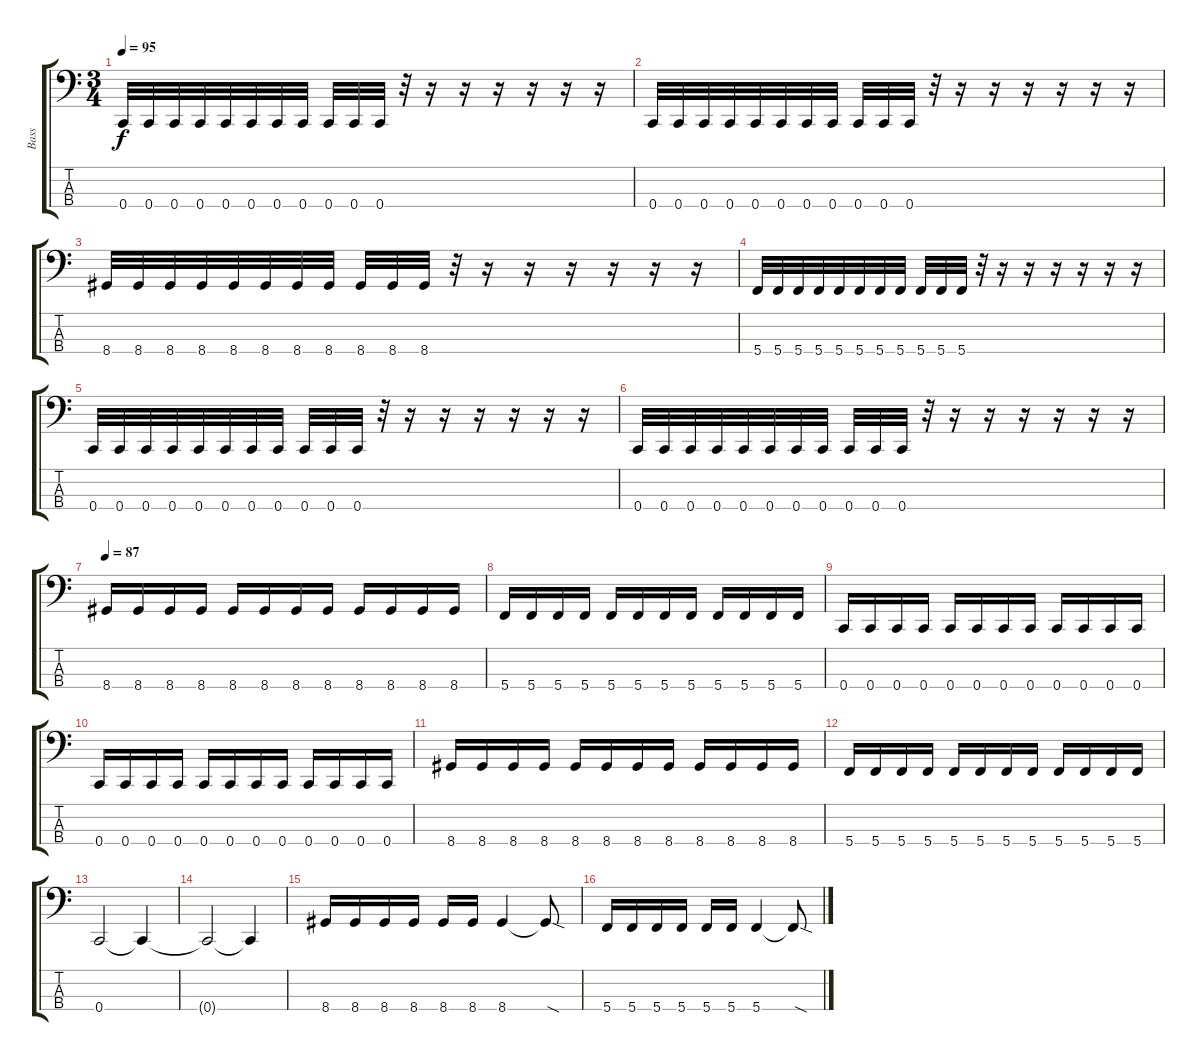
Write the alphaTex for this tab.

\track ("Bass" "Bass") {instrument electricbassfinger}
\staff {score tabs}
\tuning (Eb2 Bb1 F1 C1) {hide}
\ts (3 4)
\tempo 95
\clef f4
\ks c
0.4.32{dy f} 0.4.32 0.4.32 0.4.32 0.4.32 0.4.32 0.4.32 0.4.32 0.4.32 0.4.32 0.4.32 r.32 r.16 r.16 r.16 r.16 r.16 r.16 |
0.4.32 0.4.32 0.4.32 0.4.32 0.4.32 0.4.32 0.4.32 0.4.32 0.4.32 0.4.32 0.4.32 r.32 r.16 r.16 r.16 r.16 r.16 r.16 |
8.4.32 8.4.32 8.4.32 8.4.32 8.4.32 8.4.32 8.4.32 8.4.32 8.4.32 8.4.32 8.4.32 r.32 r.16 r.16 r.16 r.16 r.16 r.16 |
5.4.32 5.4.32 5.4.32 5.4.32 5.4.32 5.4.32 5.4.32 5.4.32 5.4.32 5.4.32 5.4.32 r.32 r.16 r.16 r.16 r.16 r.16 r.16 |
0.4.32 0.4.32 0.4.32 0.4.32 0.4.32 0.4.32 0.4.32 0.4.32 0.4.32 0.4.32 0.4.32 r.32 r.16 r.16 r.16 r.16 r.16 r.16 |
0.4.32 0.4.32 0.4.32 0.4.32 0.4.32 0.4.32 0.4.32 0.4.32 0.4.32 0.4.32 0.4.32 r.32 r.16 r.16 r.16 r.16 r.16 r.16 |
\tempo 87
8.4.16 8.4.16 8.4.16 8.4.16 8.4.16 8.4.16 8.4.16 8.4.16 8.4.16 8.4.16 8.4.16 8.4.16 |
5.4.16 5.4.16 5.4.16 5.4.16 5.4.16 5.4.16 5.4.16 5.4.16 5.4.16 5.4.16 5.4.16 5.4.16 |
0.4.16 0.4.16 0.4.16 0.4.16 0.4.16 0.4.16 0.4.16 0.4.16 0.4.16 0.4.16 0.4.16 0.4.16 |
0.4.16 0.4.16 0.4.16 0.4.16 0.4.16 0.4.16 0.4.16 0.4.16 0.4.16 0.4.16 0.4.16 0.4.16 |
8.4.16 8.4.16 8.4.16 8.4.16 8.4.16 8.4.16 8.4.16 8.4.16 8.4.16 8.4.16 8.4.16 8.4.16 |
5.4.16 5.4.16 5.4.16 5.4.16 5.4.16 5.4.16 5.4.16 5.4.16 5.4.16 5.4.16 5.4.16 5.4.16 |
0.4.2 0.4{t}.4 |
0.4{t}.2 0.4{t}.4 |
8.4.16 8.4.16 8.4.16 8.4.16 8.4.16 8.4.16 8.4.4 8.4{sod t}.8 |
5.4.16 5.4.16 5.4.16 5.4.16 5.4.16 5.4.16 5.4.4 5.4{sod t}.8
